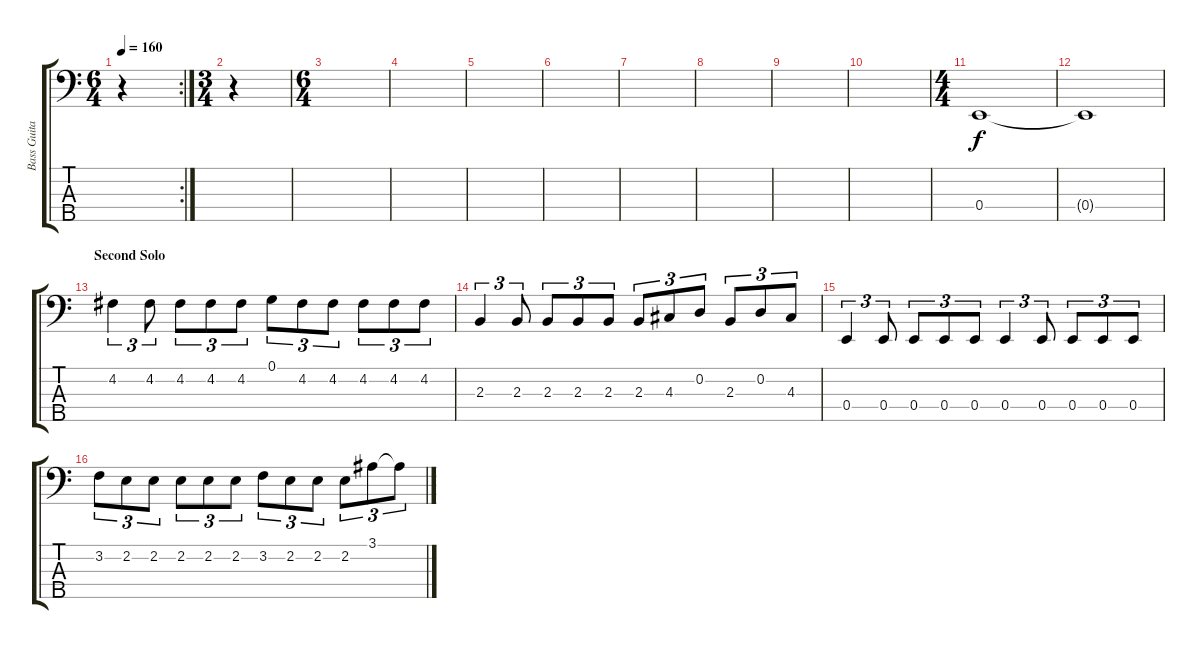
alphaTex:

\track ("Bass Guitar" "Bass Guita") {instrument electricbassfinger}
\staff {score tabs}
\tuning (G2 D2 A1 E1 B0) {hide}
\rc 2
\ts (6 4)
\tempo 160
\clef f4
\ks c
r.4{dy f} |
\ts (3 4)
r.4 |
\ts (6 4)
|
|
|
|
|
|
|
|
\ts (4 4)
0.4.1{volume 16} |
0.4{t}.1 |
\section ("" "Second Solo")
4.2.4{tu (3 2)} 4.2.8{tu (3 2)} 4.2.8{tu (3 2)} 4.2.8{tu (3 2)} 4.2.8{tu (3 2)} 0.1.8{tu (3 2)} 4.2.8{tu (3 2)} 4.2.8{tu (3 2)} 4.2.8{tu (3 2)} 4.2.8{tu (3 2)} 4.2.8{tu (3 2)} |
2.3.4{tu (3 2)} 2.3.8{tu (3 2)} 2.3.8{tu (3 2)} 2.3.8{tu (3 2)} 2.3.8{tu (3 2)} 2.3.8{tu (3 2)} 4.3.8{tu (3 2)} 0.2.8{tu (3 2)} 2.3.8{tu (3 2)} 0.2.8{tu (3 2)} 4.3.8{tu (3 2)} |
0.4.4{tu (3 2)} 0.4.8{tu (3 2)} 0.4.8{tu (3 2)} 0.4.8{tu (3 2)} 0.4.8{tu (3 2)} 0.4.4{tu (3 2)} 0.4.8{tu (3 2)} 0.4.8{tu (3 2)} 0.4.8{tu (3 2)} 0.4.8{tu (3 2)} |
3.2.8{tu (3 2)} 2.2.8{tu (3 2)} 2.2.8{tu (3 2)} 2.2.8{tu (3 2)} 2.2.8{tu (3 2)} 2.2.8{tu (3 2)} 3.2.8{tu (3 2)} 2.2.8{tu (3 2)} 2.2.8{tu (3 2)} 2.2.8{tu (3 2)} 3.1.8{tu (3 2)} 3.1{t}.8{tu (3 2)}
